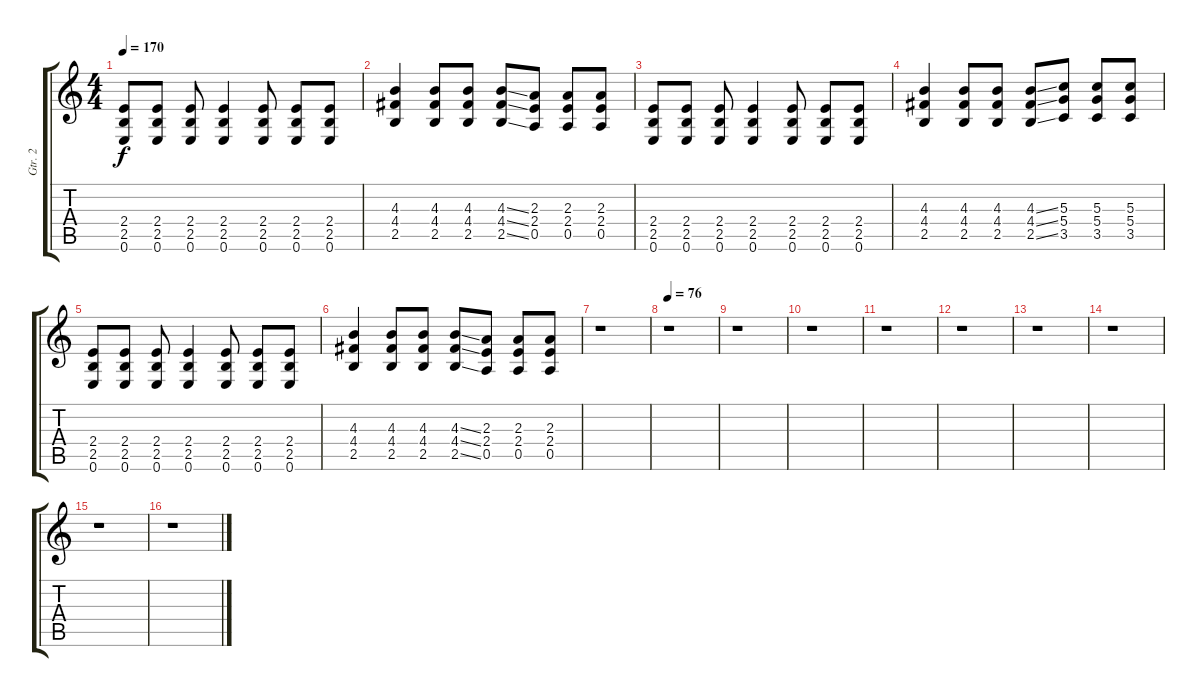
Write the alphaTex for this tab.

\track ("Gtr. 2" "Gtr. 2") {instrument electricguitarjazz}
\staff {score tabs}
\tuning (E4 B3 G3 D3 A2 E2) {hide}
\ts (4 4)
\tempo 170
\clef g2
\ks c
(2.4 2.5 0.6).8{dy f} (2.4 2.5 0.6).8 (2.4 2.5 0.6).8 (2.4 2.5 0.6).4 (2.4 2.5 0.6).8 (2.4 2.5 0.6).8 (2.4 2.5 0.6).8 |
(4.3 4.4 2.5).4 (4.3 4.4 2.5).8 (4.3 4.4 2.5).8 (4.3{ss} 4.4{ss} 2.5{ss}).8 (2.3 2.4 0.5).8 (2.3 2.4 0.5).8 (2.3 2.4 0.5).8 |
(2.4 2.5 0.6).8 (2.4 2.5 0.6).8 (2.4 2.5 0.6).8 (2.4 2.5 0.6).4 (2.4 2.5 0.6).8 (2.4 2.5 0.6).8 (2.4 2.5 0.6).8 |
(4.3 4.4 2.5).4 (4.3 4.4 2.5).8 (4.3 4.4 2.5).8 (4.3{ss} 4.4{ss} 2.5{ss}).8 (5.3 5.4 3.5).8 (5.3 5.4 3.5).8 (5.3 5.4 3.5).8 |
(2.4 2.5 0.6).8 (2.4 2.5 0.6).8 (2.4 2.5 0.6).8 (2.4 2.5 0.6).4 (2.4 2.5 0.6).8 (2.4 2.5 0.6).8 (2.4 2.5 0.6).8 |
(4.3 4.4 2.5).4 (4.3 4.4 2.5).8 (4.3 4.4 2.5).8 (4.3{ss} 4.4{ss} 2.5{ss}).8 (2.3 2.4 0.5).8 (2.3 2.4 0.5).8 (2.3 2.4 0.5).8 |
r.1 |
\tempo 76
r.1{volume 8 instrument distortionguitar} |
r.1 |
r.1 |
r.1 |
r.1 |
r.1 |
r.1 |
r.1 |
r.1
